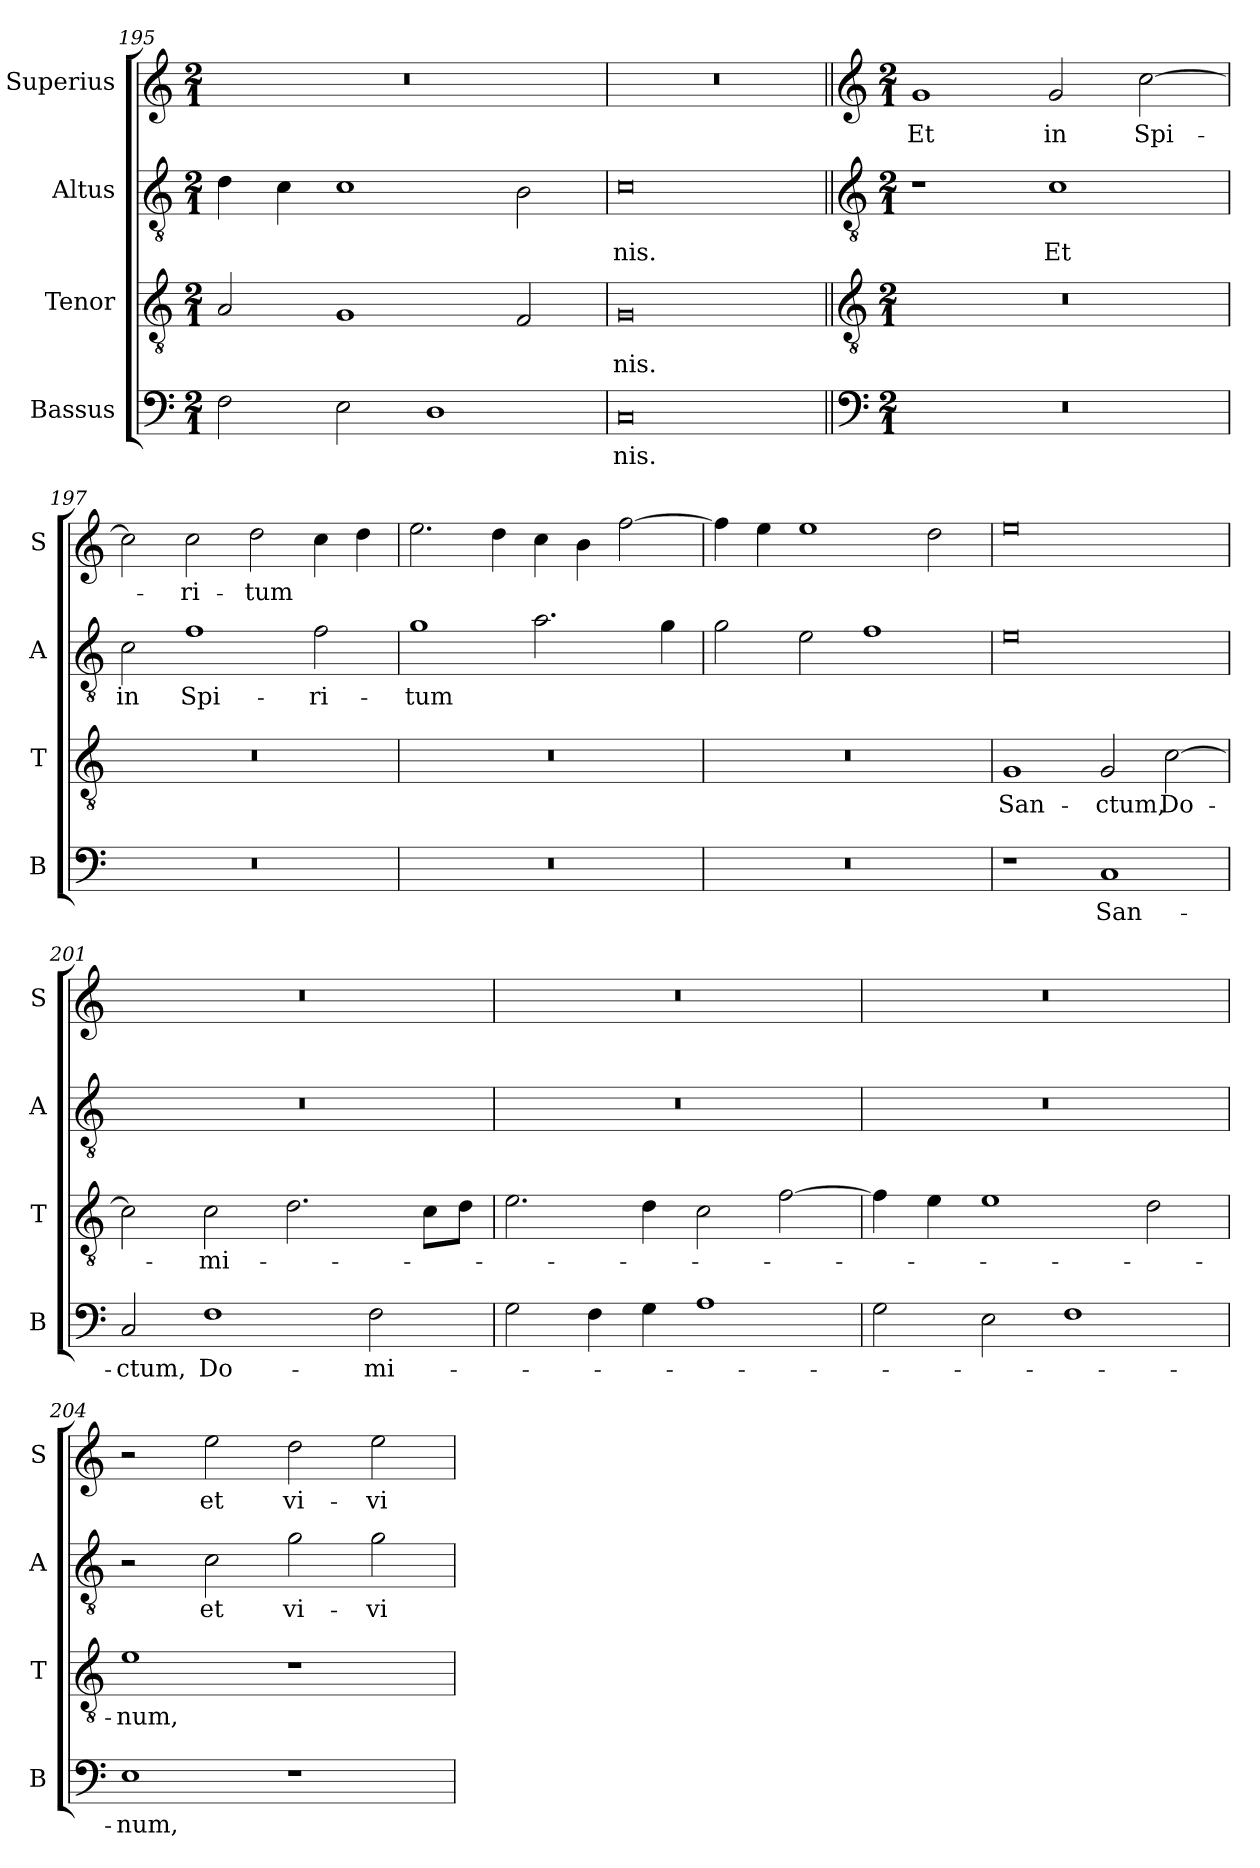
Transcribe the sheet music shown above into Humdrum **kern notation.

**kern	**text	**kern	**text	**kern	**text	**kern	**text
*part4	*part4	*part3	*part3	*part2	*part2	*part1	*part1
*staff4	*staff4	*staff3	*staff3	*staff2	*staff2	*staff1	*staff1
*I"Bassus	*	*I"Tenor	*	*I"Altus	*	*I"Superius	*
*I'B	*	*I'T	*	*I'A	*	*I'S	*
*clefF4	*	*clefGv2	*	*clefGv2	*	*clefG2	*
*k[]	*	*k[]	*	*k[]	*	*k[]	*
*M2/1	*	*M2/1	*	*M2/1	*	*M2/1	*
=195	=195	=195	=195	=195	=195	=195	=195
2F\	.	2A/	.	4d\	.	0r	.
.	.	.	.	4c\	.	.	.
2E\	.	1G	.	1c	.	.	.
1D	.	.	.	.	.	.	.
.	.	2F/	.	2B\	.	.	.
=196	=196	=196	=196	=196	=196	=196	=196
0C	-nis.	0G	-nis.	0c	-nis.	0r	.
!!LO:LB:g=z
=||	=||	=||	=||	=||	=||	=||	=||
*clefF4	*	*clefGv2	*	*clefGv2	*	*clefG2	*
*k[]	*	*k[]	*	*k[]	*	*k[]	*
*M2/1	*	*M2/1	*	*M2/1	*	*M2/1	*
0r	.	0r	.	1r	.	1g	Et
.	.	.	.	1c	Et	2g/	in
.	.	.	.	.	.	[2cc\	Spi-
=197	=197	=197	=197	=197	=197	=197	=197
0r	.	0r	.	2c\	in	2cc\]	.
.	.	.	.	1f	Spi-	2cc\	-ri-
.	.	.	.	.	.	2dd\	-tum
.	.	.	.	2f\	-ri-	4cc\	.
.	.	.	.	.	.	4dd\	.
=198	=198	=198	=198	=198	=198	=198	=198
0r	.	0r	.	1g	-tum	2.ee\	.
.	.	.	.	.	.	4dd\	.
.	.	.	.	2.a\	.	4cc\	.
.	.	.	.	.	.	4b\	.
.	.	.	.	.	.	[2ff\	.
.	.	.	.	4g\	.	.	.
=199	=199	=199	=199	=199	=199	=199	=199
0r	.	0r	.	2g\	.	4ff\]	.
.	.	.	.	.	.	4ee\	.
.	.	.	.	2e\	.	1ee	.
.	.	.	.	1f	.	.	.
.	.	.	.	.	.	2dd\	.
=200	=200	=200	=200	=200	=200	=200	=200
1r	.	1G	San-	0e	.	0ee	.
1C	San-	2G/	-ctum,	.	.	.	.
.	.	[2c\	Do-	.	.	.	.
=201	=201	=201	=201	=201	=201	=201	=201
2C/	-ctum,	2c\]	.	0r	.	0r	.
1F	Do-	2c\	-mi-	.	.	.	.
.	.	2.d\	.	.	.	.	.
2F\	-mi-	.	.	.	.	.	.
.	.	8c\L	.	.	.	.	.
.	.	8d\J	.	.	.	.	.
=202	=202	=202	=202	=202	=202	=202	=202
2G\	.	2.e\	.	0r	.	0r	.
4F\	.	.	.	.	.	.	.
4G\	.	4d\	.	.	.	.	.
1A	.	2c\	.	.	.	.	.
.	.	[2f\	.	.	.	.	.
=203	=203	=203	=203	=203	=203	=203	=203
2G\	.	4f\]	.	0r	.	0r	.
.	.	4e\	.	.	.	.	.
2E\	.	1e	.	.	.	.	.
1F	.	.	.	.	.	.	.
.	.	2d\	.	.	.	.	.
=204	=204	=204	=204	=204	=204	=204	=204
1E	-num,	1e	-num,	2r	.	2r	.
.	.	.	.	2c\	et	2ee\	et
1r	.	1r	.	2g\	vi-	2dd\	vi-
.	.	.	.	2g\	-vi-	2ee\	-vi-
=	=	=	=	=	=	=	=
*-	*-	*-	*-	*-	*-	*-	*-
